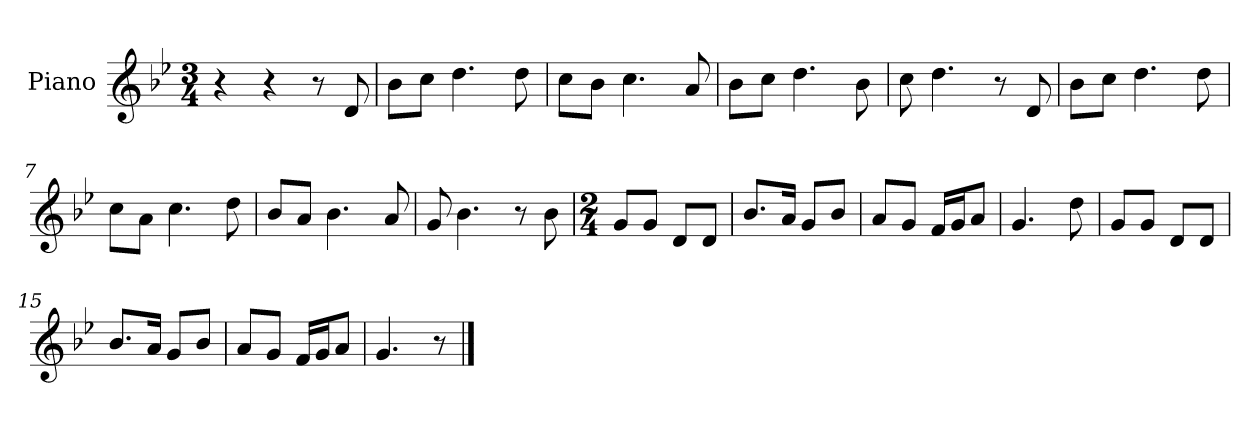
**kern
*part1
*staff1
*I"Piano
*I'Pno
*clefG2
*k[b-e-]
*g:
*M3/4
=1
4r
4r
8r
8d/
=2
8b-\L
8cc\J
4.dd\
8dd\
=3
8cc\L
8b-\J
4.cc\
8a/
=4
8b-\L
8cc\J
4.dd\
8b-\
=5
8cc\
4.dd\
8r
8d/
=6
8b-\L
8cc\J
4.dd\
8dd\
=7
8cc\L
8a\J
4.cc\
8dd\
=8
8b-/L
8a/J
4.b-\
8a/
=9
8g/
4.b-\
8r
8b-\
=10
*M2/4
8g/L
8g/J
8d/L
8d/J
=11
8.b-/L
16a/Jk
8g/L
8b-/J
=12
8a/L
8g/J
16f/LL
16g/J
8a/J
=13
4.g/
8dd\
=14
8g/L
8g/J
8d/L
8d/J
=15
8.b-/L
16a/Jk
8g/L
8b-/J
=16
8a/L
8g/J
16f/LL
16g/J
8a/J
=17
4.g/
8r
==
*-
